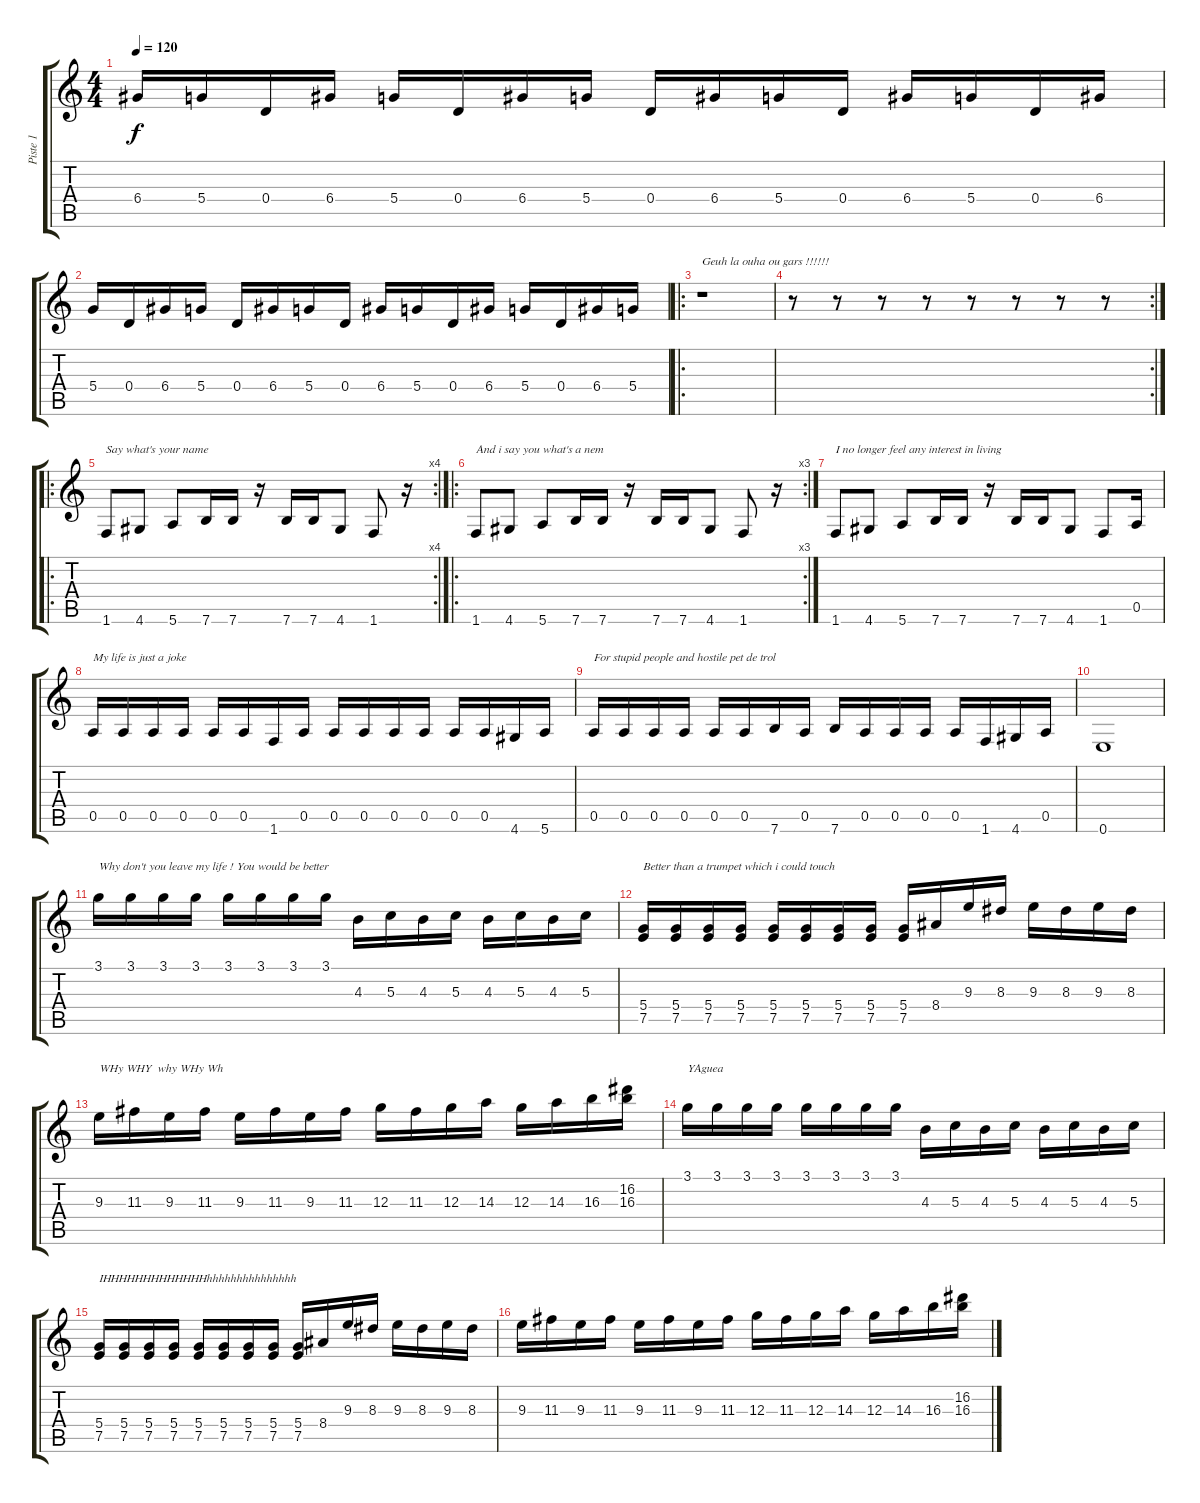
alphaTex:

\track ("Piste 1" "Piste 1") {instrument banjo}
\staff {score tabs}
\tuning (E4 B3 G3 D3 A2 E2) {hide}
\displaytranspose 12
\ts (4 4)
\tempo 120
\clef g2
\ks c
6.4.16{dy f instrument agogo} 5.4.16 0.4.16 6.4.16 5.4.16 0.4.16 6.4.16 5.4.16 0.4.16 6.4.16 5.4.16 0.4.16 6.4.16 5.4.16 0.4.16 6.4.16 |
5.4.16 0.4.16 6.4.16 5.4.16 0.4.16 6.4.16 5.4.16 0.4.16 6.4.16 5.4.16 0.4.16 6.4.16 5.4.16 0.4.16 6.4.16 5.4.16 |
\ro
r.1{txt "Geuh la ouha ou gars !!!!!!"} |
\rc 2
r.8 r.8 r.8 r.8 r.8 r.8 r.8 r.8 |
\ro
\rc 4
1.6.8{txt "Say what's your name"} 4.6.8 5.6.8 7.6.16 7.6.16 r.16 7.6.16 7.6.16 4.6.8 1.6.8 r.16 |
\ro
\rc 3
1.6.8{txt "And i say you what's a nem"} 4.6.8 5.6.8 7.6.16 7.6.16 r.16 7.6.16 7.6.16 4.6.8 1.6.8 r.16 |
1.6.8{txt "I no longer feel any interest in living"} 4.6.8 5.6.8 7.6.16 7.6.16 r.16 7.6.16 7.6.16 4.6.8 1.6.8 0.5.16 |
0.5.16{txt "My life is just a joke"} 0.5.16 0.5.16 0.5.16 0.5.16 0.5.16 1.6.16 0.5.16 0.5.16 0.5.16 0.5.16 0.5.16 0.5.16 0.5.16 4.6.16 5.6.16 |
0.5.16{txt "For stupid people and hostile pet de trol"} 0.5.16 0.5.16 0.5.16 0.5.16 0.5.16 7.6.16 0.5.16 7.6.16 0.5.16 0.5.16 0.5.16 0.5.16 1.6.16 4.6.16 0.5.16 |
0.6.1 |
3.1.16{txt "Why don't you leave my life ! You would be better "} 3.1.16 3.1.16 3.1.16 3.1.16 3.1.16 3.1.16 3.1.16 4.3.16 5.3.16 4.3.16 5.3.16 4.3.16 5.3.16 4.3.16 5.3.16 |
(5.4 7.5).16{txt "Better than a trumpet which i could touch"} (5.4 7.5).16 (5.4 7.5).16 (5.4 7.5).16 (5.4 7.5).16 (5.4 7.5).16 (5.4 7.5).16 (5.4 7.5).16 (5.4 7.5).16 8.4.16 9.3.16 8.3.16 9.3.16 8.3.16 9.3.16 8.3.16 |
9.3.16{txt "WHy WHY  why WHy Wh"} 11.3.16 9.3.16 11.3.16 9.3.16 11.3.16 9.3.16 11.3.16 12.3.16 11.3.16 12.3.16 14.3.16 12.3.16 14.3.16 16.3.16 (16.2 16.3).16 |
3.1.16{txt "YAguea"} 3.1.16 3.1.16 3.1.16 3.1.16 3.1.16 3.1.16 3.1.16 4.3.16 5.3.16 4.3.16 5.3.16 4.3.16 5.3.16 4.3.16 5.3.16 |
(5.4 7.5).16{txt "IHHHHHHHHHHHHHhhhhhhhhhhhhhhh"} (5.4 7.5).16 (5.4 7.5).16 (5.4 7.5).16 (5.4 7.5).16 (5.4 7.5).16 (5.4 7.5).16 (5.4 7.5).16 (5.4 7.5).16 8.4.16 9.3.16 8.3.16 9.3.16 8.3.16 9.3.16 8.3.16 |
9.3.16 11.3.16 9.3.16 11.3.16 9.3.16 11.3.16 9.3.16 11.3.16 12.3.16 11.3.16 12.3.16 14.3.16 12.3.16 14.3.16 16.3.16 (16.2 16.3).16
